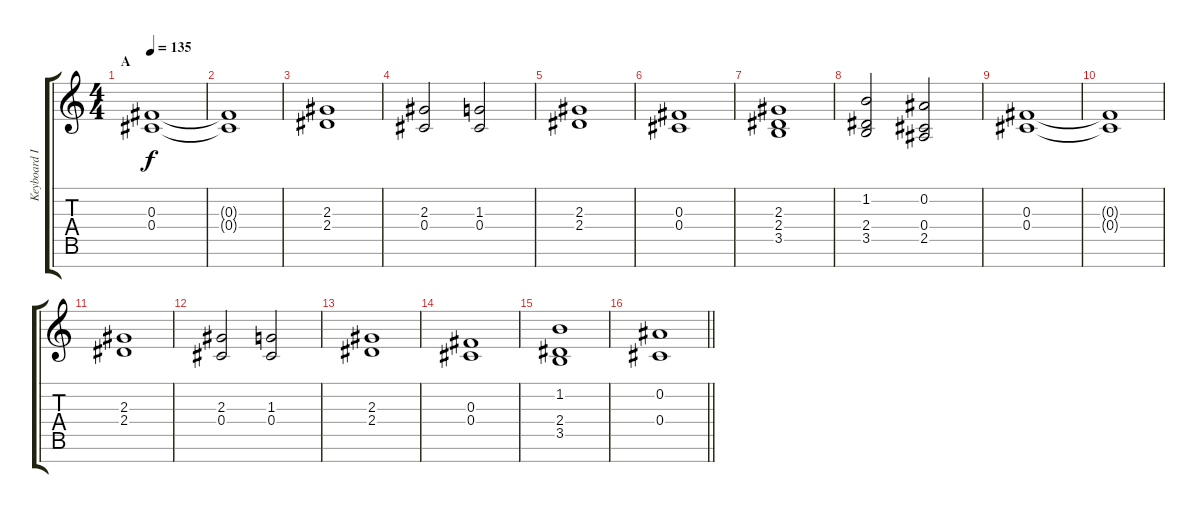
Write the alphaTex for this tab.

\track ("Keyboard III" "Keyboard I") {instrument churchorgan}
\staff {score tabs}
\tuning (Eb5 Bb4 Gb4 Db4 Ab3 Eb3 Bb2) {hide}
\ts (4 4)
\section ("" "A")
\tempo 135
\clef g2
\ks c
(0.3 0.4).1{dy f} |
(0.3{t} 0.4{t}).1 |
(2.3 2.4).1 |
(2.3 0.4).2 (1.3 0.4).2 |
(2.3 2.4).1 |
(0.3 0.4).1 |
(2.3 2.4 3.5).1 |
(1.2 2.4 3.5).2 (0.2 0.4 2.5).2 |
(0.3 0.4).1 |
(0.3{t} 0.4{t}).1 |
(2.3 2.4).1 |
(2.3 0.4).2 (1.3 0.4).2 |
(2.3 2.4).1 |
(0.3 0.4).1 |
(1.2 2.4 3.5).1 |
\barLineRight lightlight
(0.2 0.4).1
